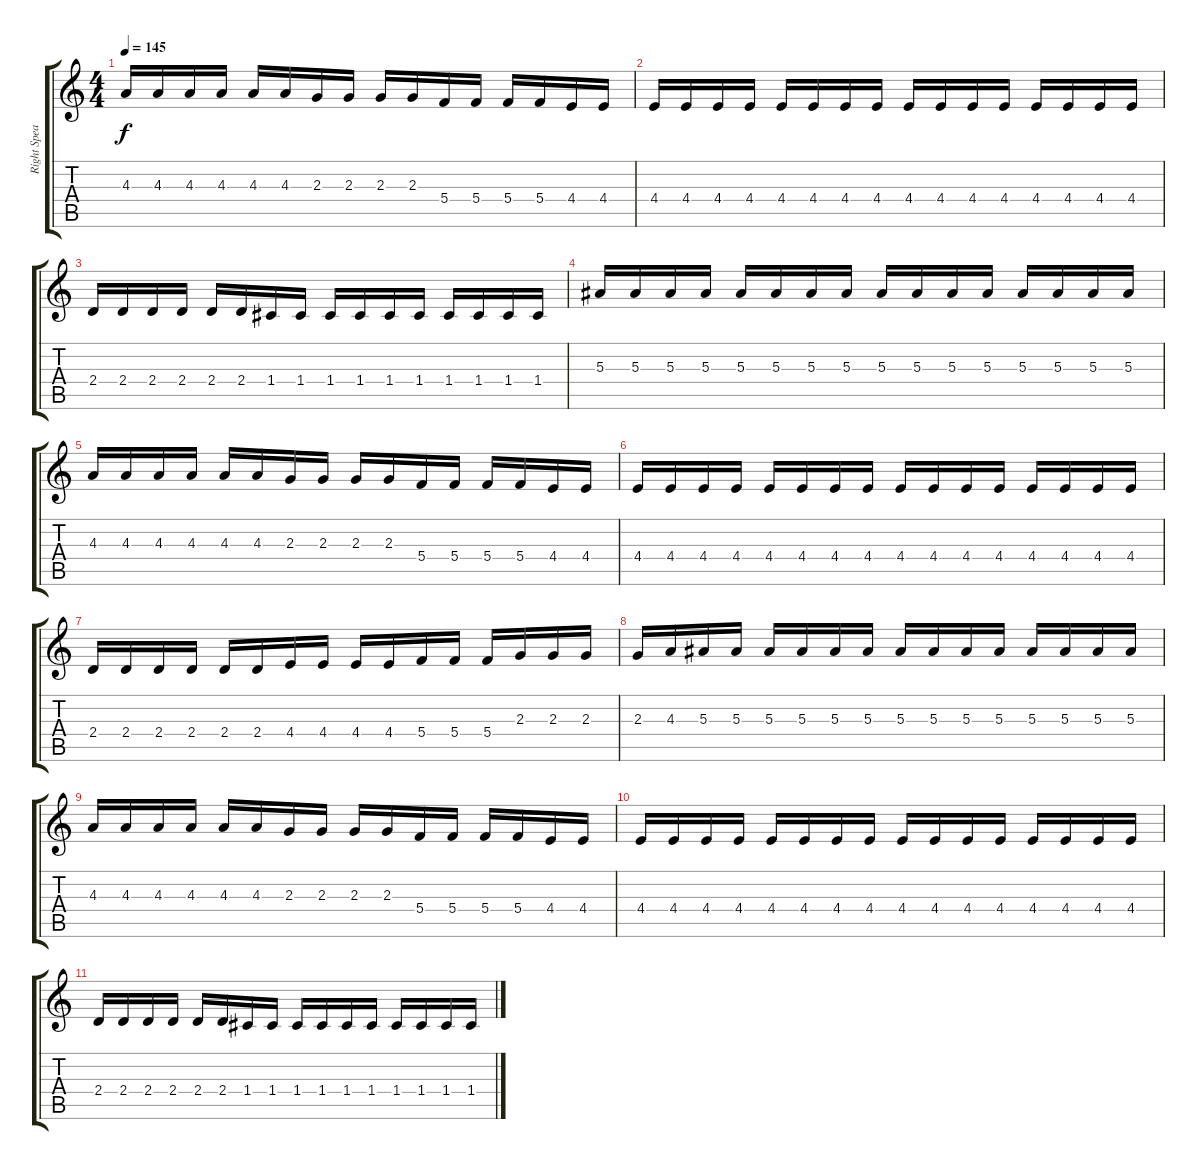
\track ("Right Speaker 2" "Right Spea") {instrument distortionguitar}
\staff {score tabs}
\tuning (D4 A3 F3 C3 G2 D2) {hide}
\ts (4 4)
\tempo 145
\clef g2
\ks c
4.3.16{dy f} 4.3.16 4.3.16 4.3.16 4.3.16 4.3.16 2.3.16 2.3.16 2.3.16 2.3.16 5.4.16 5.4.16 5.4.16 5.4.16 4.4.16 4.4.16 |
4.4.16 4.4.16 4.4.16 4.4.16 4.4.16 4.4.16 4.4.16 4.4.16 4.4.16 4.4.16 4.4.16 4.4.16 4.4.16 4.4.16 4.4.16 4.4.16 |
2.4.16 2.4.16 2.4.16 2.4.16 2.4.16 2.4.16 1.4.16 1.4.16 1.4.16 1.4.16 1.4.16 1.4.16 1.4.16 1.4.16 1.4.16 1.4.16 |
5.3.16 5.3.16 5.3.16 5.3.16 5.3.16 5.3.16 5.3.16 5.3.16 5.3.16 5.3.16 5.3.16 5.3.16 5.3.16 5.3.16 5.3.16 5.3.16 |
4.3.16 4.3.16 4.3.16 4.3.16 4.3.16 4.3.16 2.3.16 2.3.16 2.3.16 2.3.16 5.4.16 5.4.16 5.4.16 5.4.16 4.4.16 4.4.16 |
4.4.16 4.4.16 4.4.16 4.4.16 4.4.16 4.4.16 4.4.16 4.4.16 4.4.16 4.4.16 4.4.16 4.4.16 4.4.16 4.4.16 4.4.16 4.4.16 |
2.4.16 2.4.16 2.4.16 2.4.16 2.4.16 2.4.16 4.4.16 4.4.16 4.4.16 4.4.16 5.4.16 5.4.16 5.4.16 2.3.16 2.3.16 2.3.16 |
2.3.16 4.3.16 5.3.16 5.3.16 5.3.16 5.3.16 5.3.16 5.3.16 5.3.16 5.3.16 5.3.16 5.3.16 5.3.16 5.3.16 5.3.16 5.3.16 |
4.3.16 4.3.16 4.3.16 4.3.16 4.3.16 4.3.16 2.3.16 2.3.16 2.3.16 2.3.16 5.4.16 5.4.16 5.4.16 5.4.16 4.4.16 4.4.16 |
4.4.16 4.4.16 4.4.16 4.4.16 4.4.16 4.4.16 4.4.16 4.4.16 4.4.16 4.4.16 4.4.16 4.4.16 4.4.16 4.4.16 4.4.16 4.4.16 |
2.4.16 2.4.16 2.4.16 2.4.16 2.4.16 2.4.16 1.4.16 1.4.16 1.4.16 1.4.16 1.4.16 1.4.16 1.4.16 1.4.16 1.4.16 1.4.16
